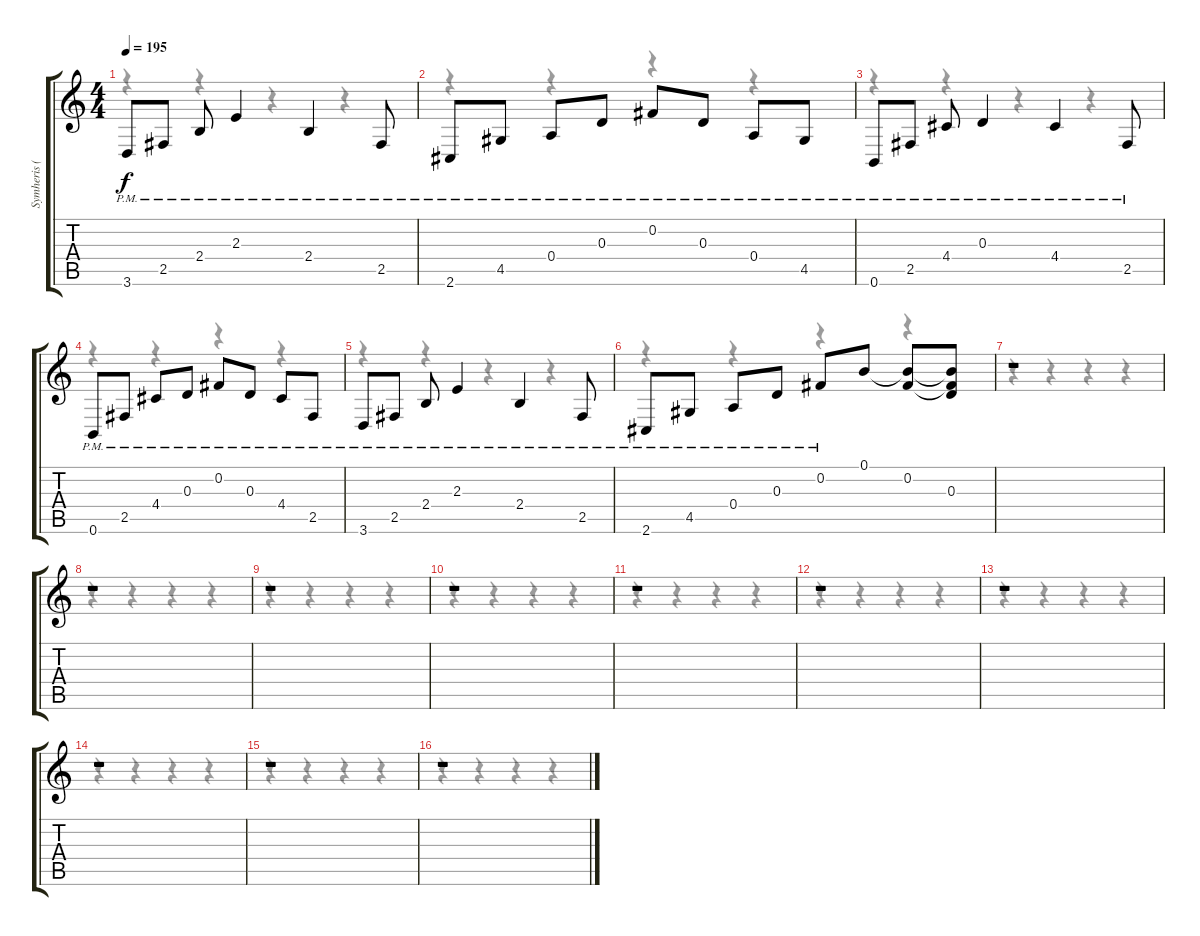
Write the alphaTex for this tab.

\track ("Symheris (Clean)" "Symheris (") {instrument electricguitarclean}
\staff {score tabs}
\tuning (B3 Gb3 D3 A2 E2 B1) {hide}
\voice
\ts (4 4)
\tempo 195
\clef g2
\ks c
3.6{pm}.8{dy f} 2.5{pm}.8 2.4{pm}.8 2.3{pm}.4 2.4{pm}.4 2.5{pm}.8 |
2.6{pm}.8 4.5{pm}.8 0.4{pm}.8 0.3{pm}.8 0.2{pm}.8 0.3{pm}.8 0.4{pm}.8 4.5{pm}.8 |
0.6{pm}.8 2.5{pm}.8 4.4{pm}.8 0.3{pm}.4 4.4{pm}.4 2.5{pm}.8 |
0.6{pm}.8 2.5{pm}.8 4.4{pm}.8 0.3{pm}.8 0.2{pm}.8 0.3{pm}.8 4.4{pm}.8 2.5{pm}.8 |
3.6{pm}.8 2.5{pm}.8 2.4{pm}.8 2.3{pm}.4 2.4{pm}.4 2.5{pm}.8 |
2.6{pm}.8 4.5{pm}.8 0.4{pm}.8 0.3{pm}.8 0.2{pm}.8 0.1.8 (0.1{t} 0.2).8 (0.1{t} 0.2{t} 0.3).8 |
r.1 |
r.1 |
r.1 |
r.1 |
r.1 |
r.1 |
r.1 |
r.1 |
r.1 |
r.1
\voice
\clef g2
\ottava regular
\simile none
\ks c
r.4{dy f} r.4 r.4 r.4 |
r.4 r.4 r.4 r.4 |
r.4 r.4 r.4 r.4 |
r.4 r.4 r.4 r.4 |
r.4 r.4 r.4 r.4 |
r.4 r.4 r.4 r.4 |
r.4 r.4 r.4 r.4 |
r.4 r.4 r.4 r.4 |
r.4 r.4 r.4 r.4 |
r.4 r.4 r.4 r.4 |
r.4 r.4 r.4 r.4 |
r.4 r.4 r.4 r.4 |
r.4 r.4 r.4 r.4 |
r.4 r.4 r.4 r.4 |
r.4 r.4 r.4 r.4 |
r.4 r.4 r.4 r.4
